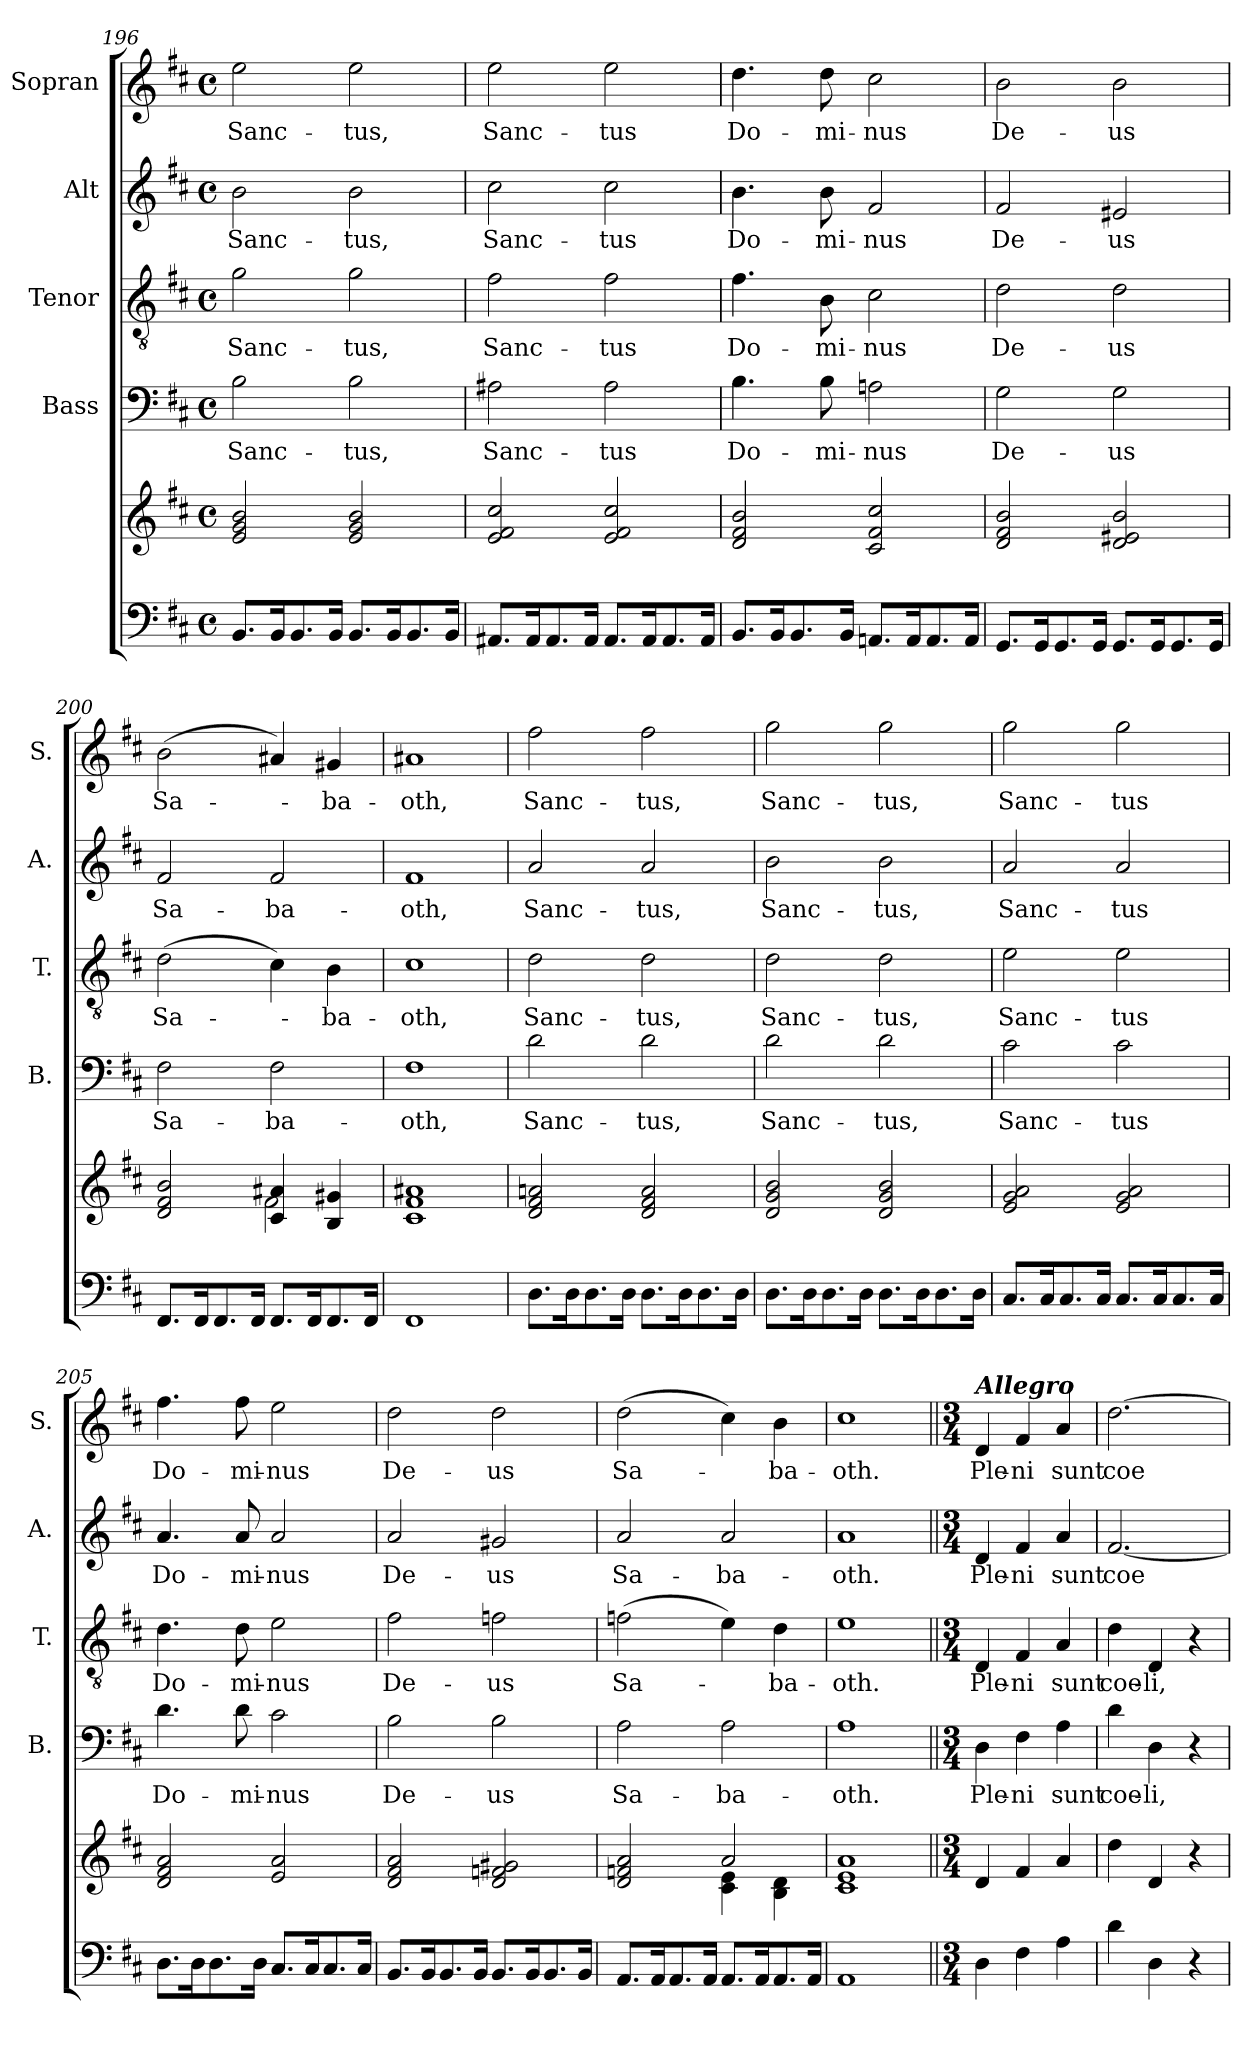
**kern	**kern	**kern	**text	**kern	**text	**kern	**text	**kern	**text
*part5	*part5	*part4	*part4	*part3	*part3	*part2	*part2	*part1	*part1
*staff6	*staff5	*staff4	*staff4	*staff3	*staff3	*staff2	*staff2	*staff1	*staff1
*	*	*I"Bass	*	*I"Tenor	*	*I"Alt	*	*I"Sopran	*
*	*	*I'B.	*	*I'T.	*	*I'A.	*	*I'S.	*
*clefF4	*clefG2	*clefF4	*	*clefGv2	*	*clefG2	*	*clefG2	*
*k[f#c#]	*k[f#c#]	*k[f#c#]	*	*k[f#c#]	*	*k[f#c#]	*	*k[f#c#]	*
*D:	*D:	*D:	*	*D:	*	*D:	*	*D:	*
*M4/4	*M4/4	*M4/4	*	*M4/4	*	*M4/4	*	*M4/4	*
*met(c)	*met(c)	*met(c)	*	*met(c)	*	*met(c)	*	*met(c)	*
=196	=196	=196	=196	=196	=196	=196	=196	=196	=196
!	!	!	!LO:LY:b	!	!LO:LY:b	!	!LO:LY:b	!	!LO:LY:b
8.BB/L	2e/ 2g/ 2b/	2B\	Sanc-	2g\	Sanc-	2b\	Sanc-	2ee\	Sanc-
16BB/k	.	.	.	.	.	.	.	.	.
8.BB/	.	.	.	.	.	.	.	.	.
16BB/Jk	.	.	.	.	.	.	.	.	.
!	!	!	!LO:LY:b	!	!LO:LY:b	!	!LO:LY:b	!	!LO:LY:b
8.BB/L	2e/ 2g/ 2b/	2B\	-tus,	2g\	-tus,	2b\	-tus,	2ee\	-tus,
16BB/k	.	.	.	.	.	.	.	.	.
8.BB/	.	.	.	.	.	.	.	.	.
16BB/Jk	.	.	.	.	.	.	.	.	.
=197	=197	=197	=197	=197	=197	=197	=197	=197	=197
!	!	!	!LO:LY:b	!	!LO:LY:b	!	!LO:LY:b	!	!LO:LY:b
8.AA#X/L	2e/ 2f#/ 2cc#/	2A#X\	Sanc-	2f#\	Sanc-	2cc#\	Sanc-	2ee\	Sanc-
16AA#/k	.	.	.	.	.	.	.	.	.
8.AA#/	.	.	.	.	.	.	.	.	.
16AA#/Jk	.	.	.	.	.	.	.	.	.
!	!	!	!LO:LY:b	!	!LO:LY:b	!	!LO:LY:b	!	!LO:LY:b
8.AA#/L	2e/ 2f#/ 2cc#/	2A#\	-tus	2f#\	-tus	2cc#\	-tus	2ee\	-tus
16AA#/k	.	.	.	.	.	.	.	.	.
8.AA#/	.	.	.	.	.	.	.	.	.
16AA#/Jk	.	.	.	.	.	.	.	.	.
!!LO:LB:g=z
=198	=198	=198	=198	=198	=198	=198	=198	=198	=198
!	!	!	!LO:LY:b	!	!LO:LY:b	!	!LO:LY:b	!	!LO:LY:b
8.BB/L	2d/ 2f#/ 2b/	4.B\	Do-	4.f#\	Do-	4.b\	Do-	4.dd\	Do-
16BB/k	.	.	.	.	.	.	.	.	.
8.BB/	.	.	.	.	.	.	.	.	.
!	!	!	!LO:LY:b	!	!LO:LY:b	!	!LO:LY:b	!	!LO:LY:b
.	.	8B\	-mi-	8B\	-mi-	8b\	-mi-	8dd\	-mi-
16BB/Jk	.	.	.	.	.	.	.	.	.
!	!	!	!LO:LY:b	!	!LO:LY:b	!	!LO:LY:b	!	!LO:LY:b
8.AAn/L	2c#/ 2f#/ 2cc#/	2An\	-nus	2c#\	-nus	2f#/	-nus	2cc#\	-nus
16AA/k	.	.	.	.	.	.	.	.	.
8.AA/	.	.	.	.	.	.	.	.	.
16AA/Jk	.	.	.	.	.	.	.	.	.
=199	=199	=199	=199	=199	=199	=199	=199	=199	=199
!	!	!	!LO:LY:b	!	!LO:LY:b	!	!LO:LY:b	!	!LO:LY:b
8.GG/L	2d/ 2f#/ 2b/	2G\	De-	2d\	De-	2f#/	De-	2b\	De-
16GG/k	.	.	.	.	.	.	.	.	.
8.GG/	.	.	.	.	.	.	.	.	.
16GG/Jk	.	.	.	.	.	.	.	.	.
!	!	!	!LO:LY:b	!	!LO:LY:b	!	!LO:LY:b	!	!LO:LY:b
8.GG/L	2d/ 2e#X/ 2b/	2G\	-us	2d\	-us	2e#X/	-us	2b\	-us
16GG/k	.	.	.	.	.	.	.	.	.
8.GG/	.	.	.	.	.	.	.	.	.
16GG/Jk	.	.	.	.	.	.	.	.	.
=200	=200	=200	=200	=200	=200	=200	=200	=200	=200
*	*^	*	*	*	*	*	*	*	*
!	!	!	!	!LO:LY:b	!	!LO:LY:b	!	!LO:LY:b	!	!LO:LY:b
8.FF#/L	2d/ 2f#/ 2b/	2ryy	2F#\	Sa-	(>2d\	Sa-	2f#/	Sa-	(>2b\	Sa-
16FF#/k	.	.	.	.	.	.	.	.	.	.
8.FF#/	.	.	.	.	.	.	.	.	.	.
16FF#/Jk	.	.	.	.	.	.	.	.	.	.
!	!	!	!	!LO:LY:b	!	!	!	!LO:LY:b	!	!
8.FF#/L	4c#/ 4a#X/	2f#\	2F#\	-ba-	4c#\)	.	2f#/	-ba-	4a#X/)	.
16FF#/k	.	.	.	.	.	.	.	.	.	.
!	!	!	!	!	!	!LO:LY:b	!	!	!	!LO:LY:b
8.FF#/	4B/ 4g#X/	.	.	.	4B\	-ba-	.	.	4g#X/	-ba-
16FF#/Jk	.	.	.	.	.	.	.	.	.	.
*	*v	*v	*	*	*	*	*	*	*	*
=201	=201	=201	=201	=201	=201	=201	=201	=201	=201
!	!	!	!LO:LY:b	!	!LO:LY:b	!	!LO:LY:b	!	!LO:LY:b
1FF#	1c# 1f# 1a#X	1F#	-oth,	1c#	-oth,	1f#	-oth,	1a#X	-oth,
=202	=202	=202	=202	=202	=202	=202	=202	=202	=202
!	!	!	!LO:LY:b	!	!LO:LY:b	!	!LO:LY:b	!	!LO:LY:b
8.D\L	2d/ 2f#/ 2an/	2d\	Sanc-	2d\	Sanc-	2a/	Sanc-	2ff#\	Sanc-
16D\k	.	.	.	.	.	.	.	.	.
8.D\	.	.	.	.	.	.	.	.	.
16D\Jk	.	.	.	.	.	.	.	.	.
!	!	!	!LO:LY:b	!	!LO:LY:b	!	!LO:LY:b	!	!LO:LY:b
8.D\L	2d/ 2f#/ 2a/	2d\	-tus,	2d\	-tus,	2a/	-tus,	2ff#\	-tus,
16D\k	.	.	.	.	.	.	.	.	.
8.D\	.	.	.	.	.	.	.	.	.
16D\Jk	.	.	.	.	.	.	.	.	.
=203	=203	=203	=203	=203	=203	=203	=203	=203	=203
!	!	!	!LO:LY:b	!	!LO:LY:b	!	!LO:LY:b	!	!LO:LY:b
8.D\L	2d/ 2g/ 2b/	2d\	Sanc-	2d\	Sanc-	2b\	Sanc-	2gg\	Sanc-
16D\k	.	.	.	.	.	.	.	.	.
8.D\	.	.	.	.	.	.	.	.	.
16D\Jk	.	.	.	.	.	.	.	.	.
!	!	!	!LO:LY:b	!	!LO:LY:b	!	!LO:LY:b	!	!LO:LY:b
8.D\L	2d/ 2g/ 2b/	2d\	-tus,	2d\	-tus,	2b\	-tus,	2gg\	-tus,
16D\k	.	.	.	.	.	.	.	.	.
8.D\	.	.	.	.	.	.	.	.	.
16D\Jk	.	.	.	.	.	.	.	.	.
=204	=204	=204	=204	=204	=204	=204	=204	=204	=204
!	!	!	!LO:LY:b	!	!LO:LY:b	!	!LO:LY:b	!	!LO:LY:b
8.C#/L	2e/ 2g/ 2a/	2c#\	Sanc-	2e\	Sanc-	2a/	Sanc-	2gg\	Sanc-
16C#/k	.	.	.	.	.	.	.	.	.
8.C#/	.	.	.	.	.	.	.	.	.
16C#/Jk	.	.	.	.	.	.	.	.	.
!	!	!	!LO:LY:b	!	!LO:LY:b	!	!LO:LY:b	!	!LO:LY:b
8.C#/L	2e/ 2g/ 2a/	2c#\	-tus	2e\	-tus	2a/	-tus	2gg\	-tus
16C#/k	.	.	.	.	.	.	.	.	.
8.C#/	.	.	.	.	.	.	.	.	.
16C#/Jk	.	.	.	.	.	.	.	.	.
!!LO:PB:g=z
=205	=205	=205	=205	=205	=205	=205	=205	=205	=205
!	!	!	!LO:LY:b	!	!LO:LY:b	!	!LO:LY:b	!	!LO:LY:b
8.D\L	2d/ 2f#/ 2a/	4.d\	Do-	4.d\	Do-	4.a/	Do-	4.ff#\	Do-
16D\k	.	.	.	.	.	.	.	.	.
8.D\	.	.	.	.	.	.	.	.	.
!	!	!	!LO:LY:b	!	!LO:LY:b	!	!LO:LY:b	!	!LO:LY:b
.	.	8d\	-mi-	8d\	-mi-	8a/	-mi-	8ff#\	-mi-
16D\Jk	.	.	.	.	.	.	.	.	.
!	!	!	!LO:LY:b	!	!LO:LY:b	!	!LO:LY:b	!	!LO:LY:b
8.C#/L	2e/ 2a/	2c#\	-nus	2e\	-nus	2a/	-nus	2ee\	-nus
16C#/k	.	.	.	.	.	.	.	.	.
8.C#/	.	.	.	.	.	.	.	.	.
16C#/Jk	.	.	.	.	.	.	.	.	.
=206	=206	=206	=206	=206	=206	=206	=206	=206	=206
!	!	!	!LO:LY:b	!	!LO:LY:b	!	!LO:LY:b	!	!LO:LY:b
8.BB/L	2d/ 2f#/ 2a/	2B\	De-	2f#\	De-	2a/	De-	2dd\	De-
16BB/k	.	.	.	.	.	.	.	.	.
8.BB/	.	.	.	.	.	.	.	.	.
16BB/Jk	.	.	.	.	.	.	.	.	.
!	!	!	!LO:LY:b	!	!LO:LY:b	!	!LO:LY:b	!	!LO:LY:b
8.BB/L	2d/ 2fn/ 2g#X/	2B\	-us	2fn\	-us	2g#X/	-us	2dd\	-us
16BB/k	.	.	.	.	.	.	.	.	.
8.BB/	.	.	.	.	.	.	.	.	.
16BB/Jk	.	.	.	.	.	.	.	.	.
=207	=207	=207	=207	=207	=207	=207	=207	=207	=207
*	*^	*	*	*	*	*	*	*	*
!	!	!	!	!LO:LY:b	!	!LO:LY:b	!	!LO:LY:b	!	!LO:LY:b
8.AA/L	2d/ 2fn/ 2a/	2ryy	2A\	Sa-	(>2fn\	Sa-	2a/	Sa-	(>2dd\	Sa-
16AA/k	.	.	.	.	.	.	.	.	.	.
8.AA/	.	.	.	.	.	.	.	.	.	.
16AA/Jk	.	.	.	.	.	.	.	.	.	.
!	!	!	!	!LO:LY:b	!	!	!	!LO:LY:b	!	!
8.AA/L	2a/	4c#\ 4e\	2A\	-ba-	4e\)	.	2a/	-ba-	4cc#\)	.
16AA/k	.	.	.	.	.	.	.	.	.	.
!	!	!	!	!	!	!LO:LY:b	!	!	!	!LO:LY:b
8.AA/	.	4B\ 4d\	.	.	4d\	-ba-	.	.	4b\	-ba-
16AA/Jk	.	.	.	.	.	.	.	.	.	.
*	*v	*v	*	*	*	*	*	*	*	*
=208	=208	=208	=208	=208	=208	=208	=208	=208	=208
!	!	!	!LO:LY:b	!	!LO:LY:b	!	!LO:LY:b	!	!LO:LY:b
1AA	1c# 1e 1a	1A	-oth.	1e	-oth.	1a	-oth.	1cc#	-oth.
=209||	=209||	=209||	=209||	=209||	=209||	=209||	=209||	=209||	=209||
*M3/4	*M3/4	*M3/4	*	*M3/4	*	*M3/4	*	*M3/4	*
!	!	!	!	!	!	!	!	!LO:TX:a:Bi:t=Allegro	!
!	!	!	!LO:LY:b	!	!LO:LY:b	!	!LO:LY:b	!	!LO:LY:b
4D\	4d/	4D\	Ple-	4D/	Ple-	4d/	Ple-	4d/	Ple-
!	!	!	!LO:LY:b	!	!LO:LY:b	!	!LO:LY:b	!	!LO:LY:b
4F#\	4f#/	4F#\	-ni	4F#/	-ni	4f#/	-ni	4f#/	-ni
!	!	!	!LO:LY:b	!	!LO:LY:b	!	!LO:LY:b	!	!LO:LY:b
4A\	4a/	4A\	sunt	4A/	sunt	4a/	sunt	4a/	sunt
=210	=210	=210	=210	=210	=210	=210	=210	=210	=210
!	!	!	!LO:LY:b	!	!LO:LY:b	!	!LO:LY:b	!	!LO:LY:b
4d\	4dd\	4d\	coe-	4d\	coe-	[2.f#/	coe-	[2.dd\	coe-
!	!	!	!LO:LY:b	!	!LO:LY:b	!	!	!	!
4D\	4d/	4D\	-li,	4D/	-li,	.	.	.	.
4r	4r	4r	.	4r	.	.	.	.	.
=	=	=	=	=	=	=	=	=	=
*-	*-	*-	*-	*-	*-	*-	*-	*-	*-
